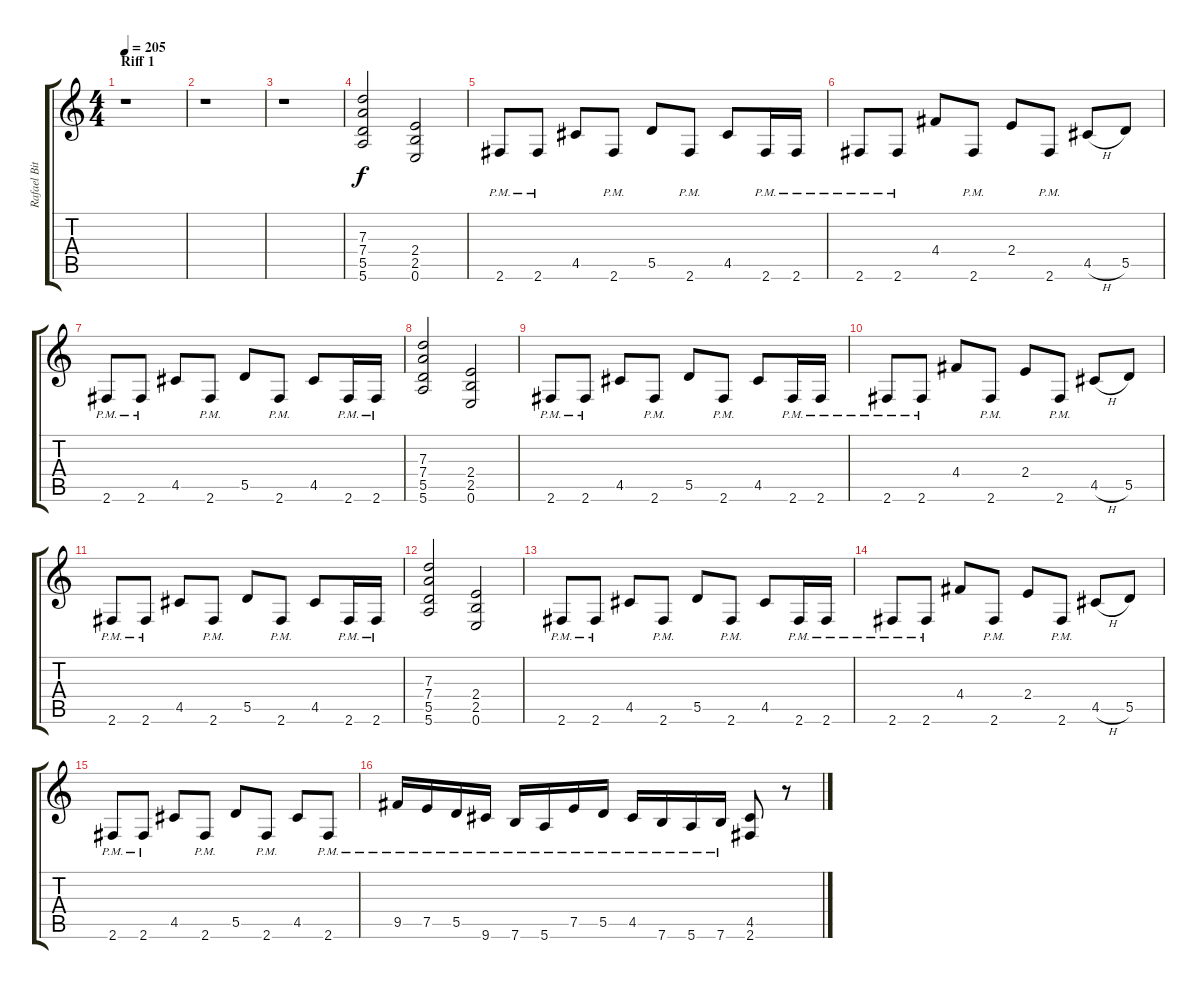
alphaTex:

\track ("Rafael Bittencourt" "Rafael Bit") {instrument distortionguitar}
\staff {score tabs}
\tuning (E4 B3 G3 D3 A2 E2) {hide}
\ts (4 4)
\section ("" "Riff 1")
\tempo 205
\clef g2
\ks c
r.1{dy f} |
r.1 |
r.1 |
(7.3 7.4 5.5 5.6).2 (2.4 2.5 0.6).2 |
2.6{pm}.8 2.6{pm}.8 4.5.8 2.6{pm}.8 5.5.8 2.6{pm}.8 4.5.8 2.6{pm}.16 2.6{pm}.16 |
2.6{pm}.8 2.6{pm}.8 4.4.8 2.6{pm}.8 2.4.8 2.6{pm}.8 4.5{h}.8 5.5.8 |
2.6{pm}.8 2.6{pm}.8 4.5.8 2.6{pm}.8 5.5.8 2.6{pm}.8 4.5.8 2.6{pm}.16 2.6{pm}.16 |
(7.3 7.4 5.5 5.6).2 (2.4 2.5 0.6).2 |
2.6{pm}.8 2.6{pm}.8 4.5.8 2.6{pm}.8 5.5.8 2.6{pm}.8 4.5.8 2.6{pm}.16 2.6{pm}.16 |
2.6{pm}.8 2.6{pm}.8 4.4.8 2.6{pm}.8 2.4.8 2.6{pm}.8 4.5{h}.8 5.5.8 |
2.6{pm}.8 2.6{pm}.8 4.5.8 2.6{pm}.8 5.5.8 2.6{pm}.8 4.5.8 2.6{pm}.16 2.6{pm}.16 |
(7.3 7.4 5.5 5.6).2 (2.4 2.5 0.6).2 |
2.6{pm}.8 2.6{pm}.8 4.5.8 2.6{pm}.8 5.5.8 2.6{pm}.8 4.5.8 2.6{pm}.16 2.6{pm}.16 |
2.6{pm}.8 2.6{pm}.8 4.4.8 2.6{pm}.8 2.4.8 2.6{pm}.8 4.5{h}.8 5.5.8 |
2.6{pm}.8 2.6{pm}.8 4.5.8 2.6{pm}.8 5.5.8 2.6{pm}.8 4.5.8 2.6{pm}.8 |
9.5{pm}.16 7.5{pm}.16 5.5{pm}.16 9.6{pm}.16 7.6{pm}.16 5.6{pm}.16 7.5{pm}.16 5.5{pm}.16 4.5{pm}.16 7.6{pm}.16 5.6{pm}.16 7.6{pm}.16 (4.5 2.6).8 r.8
